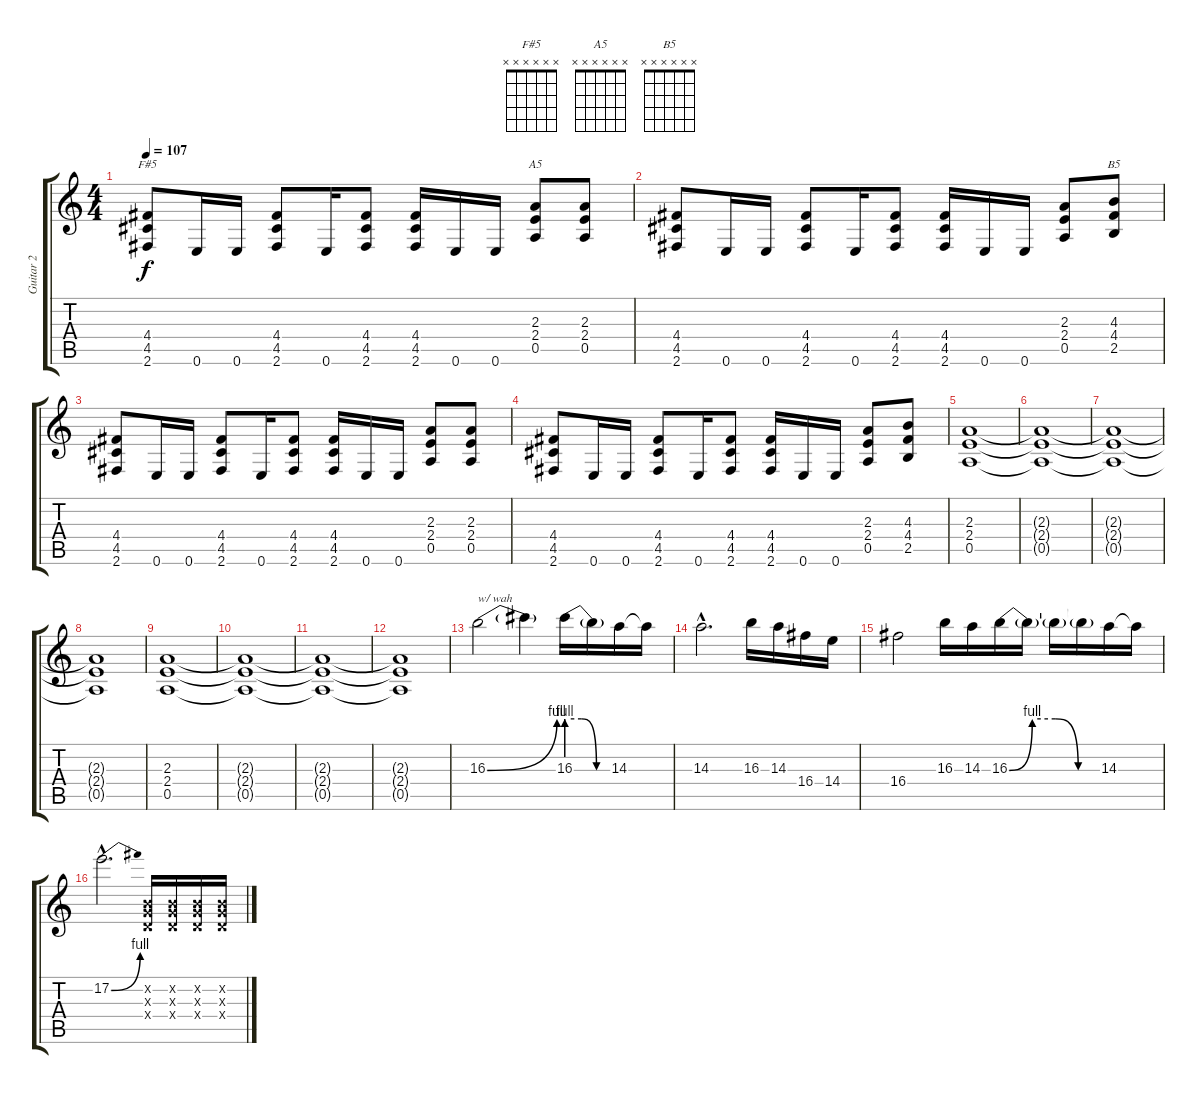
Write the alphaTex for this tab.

\track ("Guitar 2" "Guitar 2") {instrument overdrivenguitar}
\staff {score tabs}
\tuning (E4 B3 G3 D3 A2 E2) {hide}
\chord ("F#5" x x x x x x) {firstfret 0}
\chord ("A5" x x x x x x) {firstfret 0}
\chord ("B5" x x x x x x) {firstfret 0}
\ts (4 4)
\tempo 107
\clef g2
\ks c
(4.4 4.5 2.6).8{ch "F#5" dy f} 0.6.16 0.6.16 (4.4 4.5 2.6).8 0.6.16 (4.4 4.5 2.6).8 (4.4 4.5 2.6).16 0.6.16 0.6.16 (2.3 2.4 0.5).8{ch "A5"} (2.3 2.4 0.5).8 |
(4.4 4.5 2.6).8 0.6.16 0.6.16 (4.4 4.5 2.6).8 0.6.16 (4.4 4.5 2.6).8 (4.4 4.5 2.6).16 0.6.16 0.6.16 (2.3 2.4 0.5).8 (4.3 4.4 2.5).8{ch "B5"} |
(4.4 4.5 2.6).8 0.6.16 0.6.16 (4.4 4.5 2.6).8 0.6.16 (4.4 4.5 2.6).8 (4.4 4.5 2.6).16 0.6.16 0.6.16 (2.3 2.4 0.5).8 (2.3 2.4 0.5).8 |
(4.4 4.5 2.6).8 0.6.16 0.6.16 (4.4 4.5 2.6).8 0.6.16 (4.4 4.5 2.6).8 (4.4 4.5 2.6).16 0.6.16 0.6.16 (2.3 2.4 0.5).8 (4.3 4.4 2.5).8 |
(2.3 2.4 0.5).1 |
(2.3{t} 2.4{t} 0.5{t}).1 |
(2.3{t} 2.4{t} 0.5{t}).1 |
(2.3{t} 2.4{t} 0.5{t}).1 |
(2.3 2.4 0.5).1 |
(2.3{t} 2.4{t} 0.5{t}).1 |
(2.3{t} 2.4{t} 0.5{t}).1 |
(2.3{t} 2.4{t} 0.5{t}).1 |
16.3{be (bend 0 0 60 4)}.2{txt "w/ wah" volume 12 balance 16} 16.3{t}.4 16.3{be (custom 0 4 20 4 40 0 60 0)}.16 16.3{t}.16 14.3.16 14.3{t}.16 |
14.3{hac}.2{d} 16.3.16 14.3.16 16.4.16 14.4.16 |
16.4.2 16.3.16 14.3.16 16.3{be (custom 0 0 15 4 30 4 45 0 60 0)}.16 16.3{t}.16 16.3{t}.16 16.3{t}.16 14.3.16 14.3{t}.16 |
17.2{be (bend 0 0 60 4) hac}.2{d} (0.2{x} 0.3{x} 0.4{x}).16 (0.2{x} 0.3{x} 0.4{x}).16 (0.2{x} 0.3{x} 0.4{x}).16 (0.2{x} 0.3{x} 0.4{x}).16
